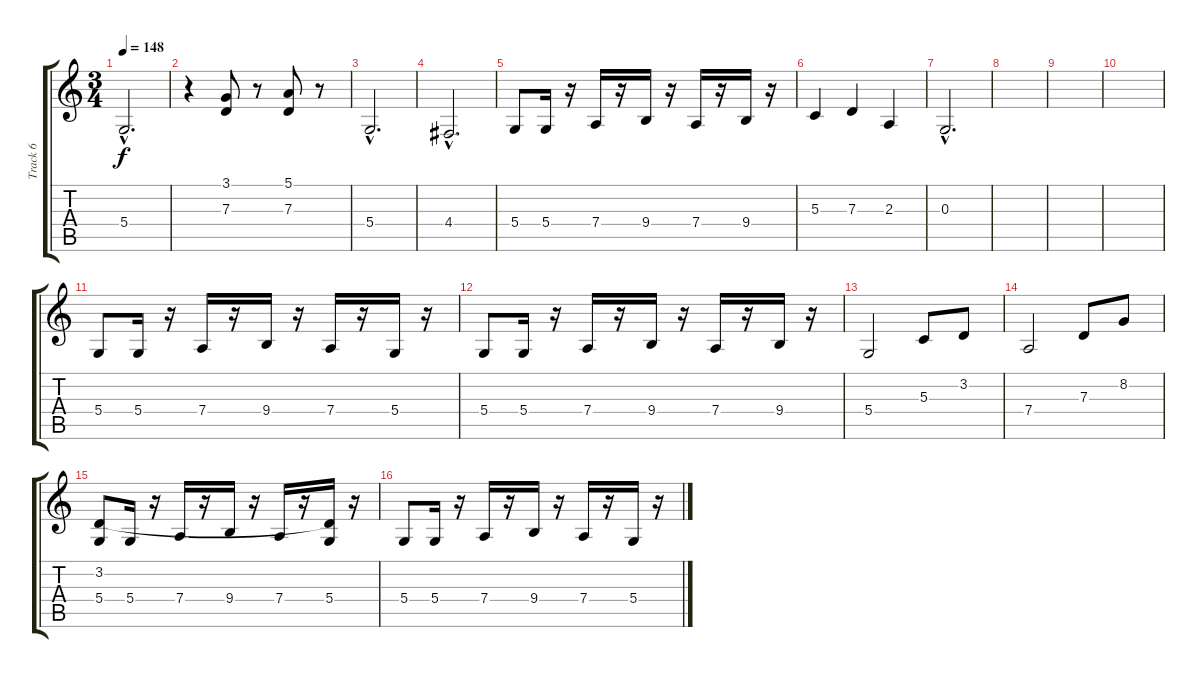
\track ("Track 6" "Track 6") {instrument englishhorn}
\staff {score tabs}
\tuning (E4 B3 G3 D3 A2 E2) {hide}
\ts (3 4)
\tempo 148
\clef g2
\ks c
5.4{hac}.2{d dy f} |
r.4 (3.1 7.3).8 r.8 (5.1 7.3).8 r.8 |
5.4{hac}.2{d} |
4.4{hac}.2{d} |
5.4.8 5.4.16 r.16 7.4.16 r.16 9.4.16 r.16 7.4.16 r.16 9.4.16 r.16 |
5.3.4 7.3.4 2.3.4 |
0.3{hac}.2{d} |
|
|
|
5.4.8 5.4.16 r.16 7.4.16 r.16 9.4.16 r.16 7.4.16 r.16 5.4.16 r.16 |
5.4.8 5.4.16 r.16 7.4.16 r.16 9.4.16 r.16 7.4.16 r.16 9.4.16 r.16 |
5.4.2 5.3.8 3.2.8 |
7.4.2 7.3.8 8.2.8 |
(3.2 5.4).8 5.4.16 r.16 7.4.16 r.16 9.4.16 r.16 7.4.16 r.16 (3.2{t} 5.4).16 r.16 |
5.4.8 5.4.16 r.16 7.4.16 r.16 9.4.16 r.16 7.4.16 r.16 5.4.16 r.16
